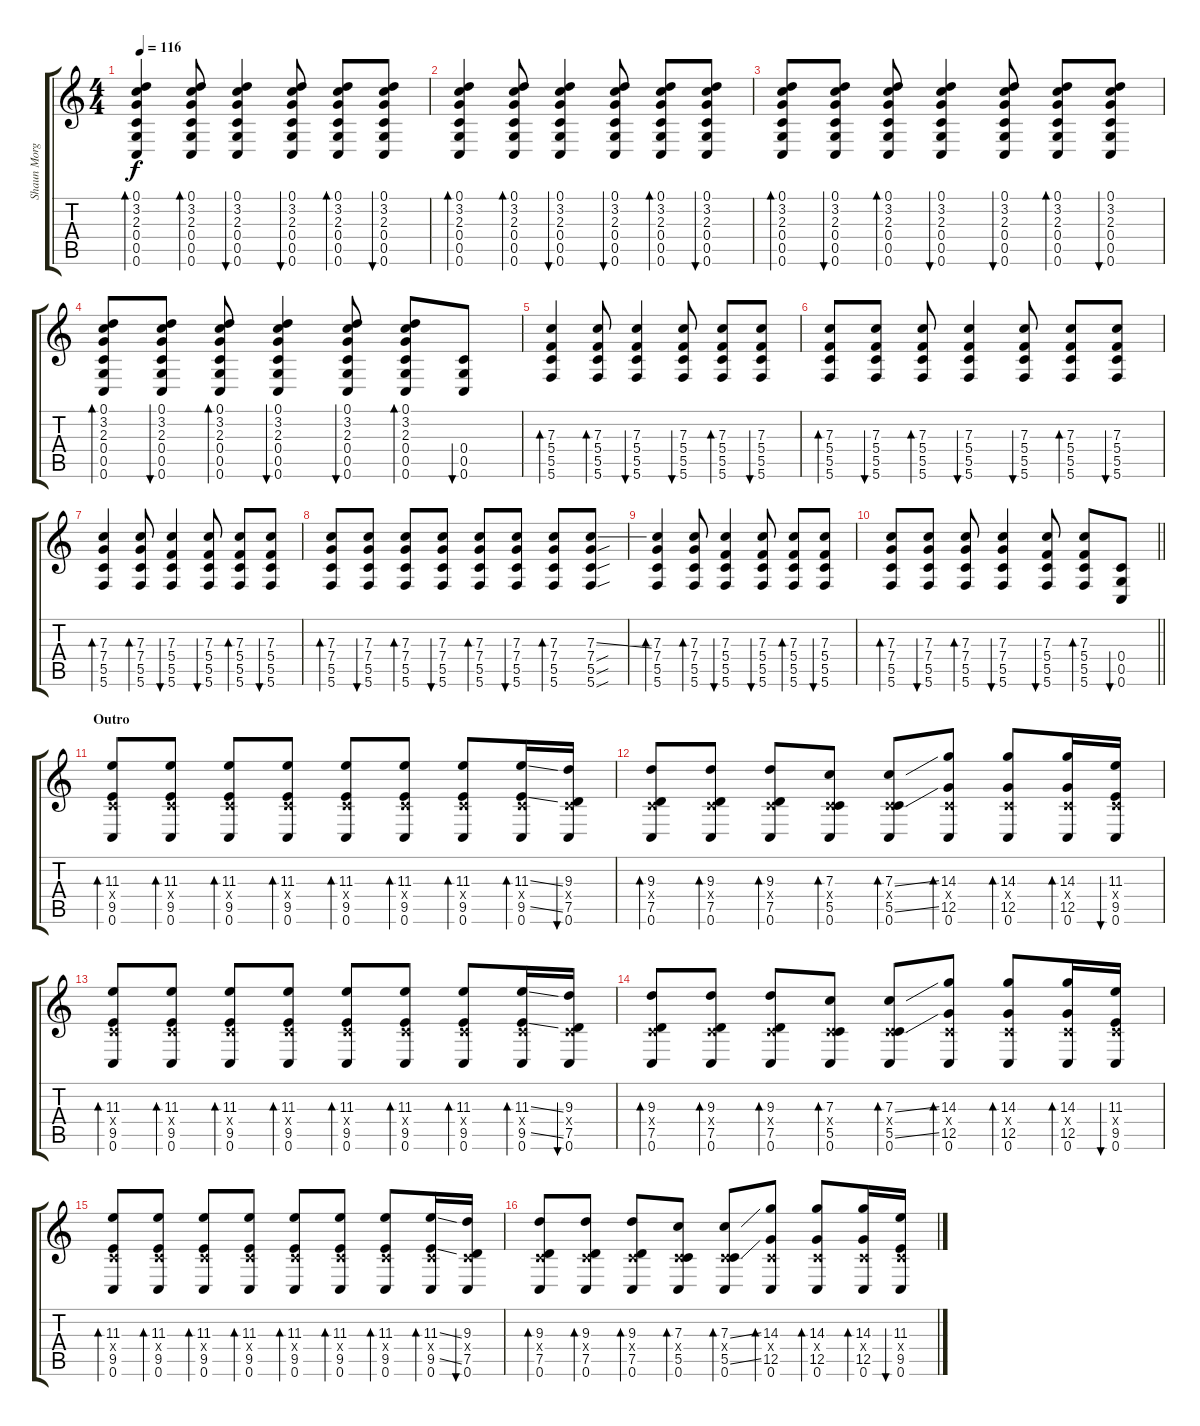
\track ("Shaun Morgan (Guitar)" "Shaun Morg") {instrument acousticguitarsteel}
\staff {score tabs}
\tuning (D4 A3 F3 C3 G2 C2) {hide}
\ts (4 4)
\tempo 116
\clef g2
\ks c
(0.1 3.2 2.3 0.4 0.5 0.6).4{bd 30 dy f} (0.1 3.2 2.3 0.4 0.5 0.6).8{bd 30} (0.1 3.2 2.3 0.4 0.5 0.6).4{bu 30} (0.1 3.2 2.3 0.4 0.5 0.6).8{bu 30} (0.1 3.2 2.3 0.4 0.5 0.6).8{bd 30} (0.1 3.2 2.3 0.4 0.5 0.6).8{bu 30} |
(0.1 3.2 2.3 0.4 0.5 0.6).4{bd 30} (0.1 3.2 2.3 0.4 0.5 0.6).8{bd 30} (0.1 3.2 2.3 0.4 0.5 0.6).4{bu 30} (0.1 3.2 2.3 0.4 0.5 0.6).8{bu 30} (0.1 3.2 2.3 0.4 0.5 0.6).8{bd 30} (0.1 3.2 2.3 0.4 0.5 0.6).8{bu 30} |
(0.1 3.2 2.3 0.4 0.5 0.6).8{bd 30} (0.1 3.2 2.3 0.4 0.5 0.6).8{bu 30} (0.1 3.2 2.3 0.4 0.5 0.6).8{bd 30} (0.1 3.2 2.3 0.4 0.5 0.6).4{bu 30} (0.1 3.2 2.3 0.4 0.5 0.6).8{bu 30} (0.1 3.2 2.3 0.4 0.5 0.6).8{bd 30} (0.1 3.2 2.3 0.4 0.5 0.6).8{bu 30} |
(0.1 3.2 2.3 0.4 0.5 0.6).8{bd 30} (0.1 3.2 2.3 0.4 0.5 0.6).8{bu 30} (0.1 3.2 2.3 0.4 0.5 0.6).8{bd 30} (0.1 3.2 2.3 0.4 0.5 0.6).4{bu 30} (0.1 3.2 2.3 0.4 0.5 0.6).8{bu 30} (0.1 3.2 2.3 0.4 0.5 0.6).8{bd 30} (0.4 0.5 0.6).8{bu 30} |
(7.3 5.4 5.5 5.6).4{bd 30} (7.3 5.4 5.5 5.6).8{bd 30} (7.3 5.4 5.5 5.6).4{bu 30} (7.3 5.4 5.5 5.6).8{bu 30} (7.3 5.4 5.5 5.6).8{bd 30} (7.3 5.4 5.5 5.6).8{bu 30} |
(7.3 5.4 5.5 5.6).8{bd 30} (7.3 5.4 5.5 5.6).8{bu 30} (7.3 5.4 5.5 5.6).8{bd 30} (7.3 5.4 5.5 5.6).4{bu 30} (7.3 5.4 5.5 5.6).8{bu 30} (7.3 5.4 5.5 5.6).8{bd 30} (7.3 5.4 5.5 5.6).8{bu 30} |
(7.3 7.4 5.5 5.6).4{bd 30} (7.3 7.4 5.5 5.6).8{bd 30} (7.3 5.4 5.5 5.6).4{bu 30} (7.3 5.4 5.5 5.6).8{bu 30} (7.3 5.4 5.5 5.6).8{bd 30} (7.3 5.4 5.5 5.6).8{bu 30} |
(7.3 7.4 5.5 5.6).8{bd 30} (7.3 7.4 5.5 5.6).8{bu 30} (7.3 7.4 5.5 5.6).8{bd 30} (7.3 7.4 5.5 5.6).8{bu 30} (7.3 7.4 5.5 5.6).8{bd 30} (7.3 7.4 5.5 5.6).8{bu 30} (7.3 7.4 5.5 5.6).8{bd 30} (7.3{ss} 7.4{sou} 5.5{sou} 5.6{sou}).8 |
(7.3 7.4 5.5 5.6).4{bd 30} (7.3 7.4 5.5 5.6).8{bd 30} (7.3 5.4 5.5 5.6).4{bu 30} (7.3 5.4 5.5 5.6).8{bu 30} (7.3 5.4 5.5 5.6).8{bd 30} (7.3 5.4 5.5 5.6).8{bu 30} |
\barLineRight lightlight
(7.3 7.4 5.5 5.6).8{bd 30} (7.3 7.4 5.5 5.6).8{bu 30} (7.3 7.4 5.5 5.6).8{bd 30} (7.3 7.4 5.5 5.6).4{bu 30} (7.3 5.4 5.5 5.6).8{bu 30} (7.3 5.4 5.5 5.6).8{bd 30} (0.4 0.5 0.6).8{bu 30} |
\section ("" "Outro")
(11.3 0.4{x} 9.5 0.6).8{bd 30} (11.3 0.4{x} 9.5 0.6).8{bd 30} (11.3 0.4{x} 9.5 0.6).8{bd 30} (11.3 0.4{x} 9.5 0.6).8{bd 30} (11.3 0.4{x} 9.5 0.6).8{bd 30} (11.3 0.4{x} 9.5 0.6).8{bd 30} (11.3 0.4{x} 9.5 0.6).8{bd 30} (11.3{ss} 0.4{x} 9.5{ss} 0.6).16{bd 30} (9.3 0.4{x} 7.5 0.6).16{bu 30} |
(9.3 0.4{x} 7.5 0.6).8{bd 30} (9.3 0.4{x} 7.5 0.6).8{bd 30} (9.3 0.4{x} 7.5 0.6).8{bd 30} (7.3 0.4{x} 5.5 0.6).8{bd 30} (7.3{ss} 0.4{x} 5.5{ss} 0.6).8{bd 30} (14.3 0.4{x} 12.5 0.6).8{bd 30} (14.3 0.4{x} 12.5 0.6).8{bd 30} (14.3 0.4{x} 12.5 0.6).16{bd 30} (11.3 0.4{x} 9.5 0.6).16{bu 30} |
(11.3 0.4{x} 9.5 0.6).8{bd 30} (11.3 0.4{x} 9.5 0.6).8{bd 30} (11.3 0.4{x} 9.5 0.6).8{bd 30} (11.3 0.4{x} 9.5 0.6).8{bd 30} (11.3 0.4{x} 9.5 0.6).8{bd 30} (11.3 0.4{x} 9.5 0.6).8{bd 30} (11.3 0.4{x} 9.5 0.6).8{bd 30} (11.3{ss} 0.4{x} 9.5{ss} 0.6).16{bd 30} (9.3 0.4{x} 7.5 0.6).16{bu 30} |
(9.3 0.4{x} 7.5 0.6).8{bd 30} (9.3 0.4{x} 7.5 0.6).8{bd 30} (9.3 0.4{x} 7.5 0.6).8{bd 30} (7.3 0.4{x} 5.5 0.6).8{bd 30} (7.3{ss} 0.4{x} 5.5{ss} 0.6).8{bd 30} (14.3 0.4{x} 12.5 0.6).8{bd 30} (14.3 0.4{x} 12.5 0.6).8{bd 30} (14.3 0.4{x} 12.5 0.6).16{bd 30} (11.3 0.4{x} 9.5 0.6).16{bu 30} |
(11.3 0.4{x} 9.5 0.6).8{bd 30} (11.3 0.4{x} 9.5 0.6).8{bd 30} (11.3 0.4{x} 9.5 0.6).8{bd 30} (11.3 0.4{x} 9.5 0.6).8{bd 30} (11.3 0.4{x} 9.5 0.6).8{bd 30} (11.3 0.4{x} 9.5 0.6).8{bd 30} (11.3 0.4{x} 9.5 0.6).8{bd 30} (11.3{ss} 0.4{x} 9.5{ss} 0.6).16{bd 30} (9.3 0.4{x} 7.5 0.6).16{bu 30} |
(9.3 0.4{x} 7.5 0.6).8{bd 30} (9.3 0.4{x} 7.5 0.6).8{bd 30} (9.3 0.4{x} 7.5 0.6).8{bd 30} (7.3 0.4{x} 5.5 0.6).8{bd 30} (7.3{ss} 0.4{x} 5.5{ss} 0.6).8{bd 30} (14.3 0.4{x} 12.5 0.6).8{bd 30} (14.3 0.4{x} 12.5 0.6).8{bd 30} (14.3 0.4{x} 12.5 0.6).16{bd 30} (11.3 0.4{x} 9.5 0.6).16{bu 30}
